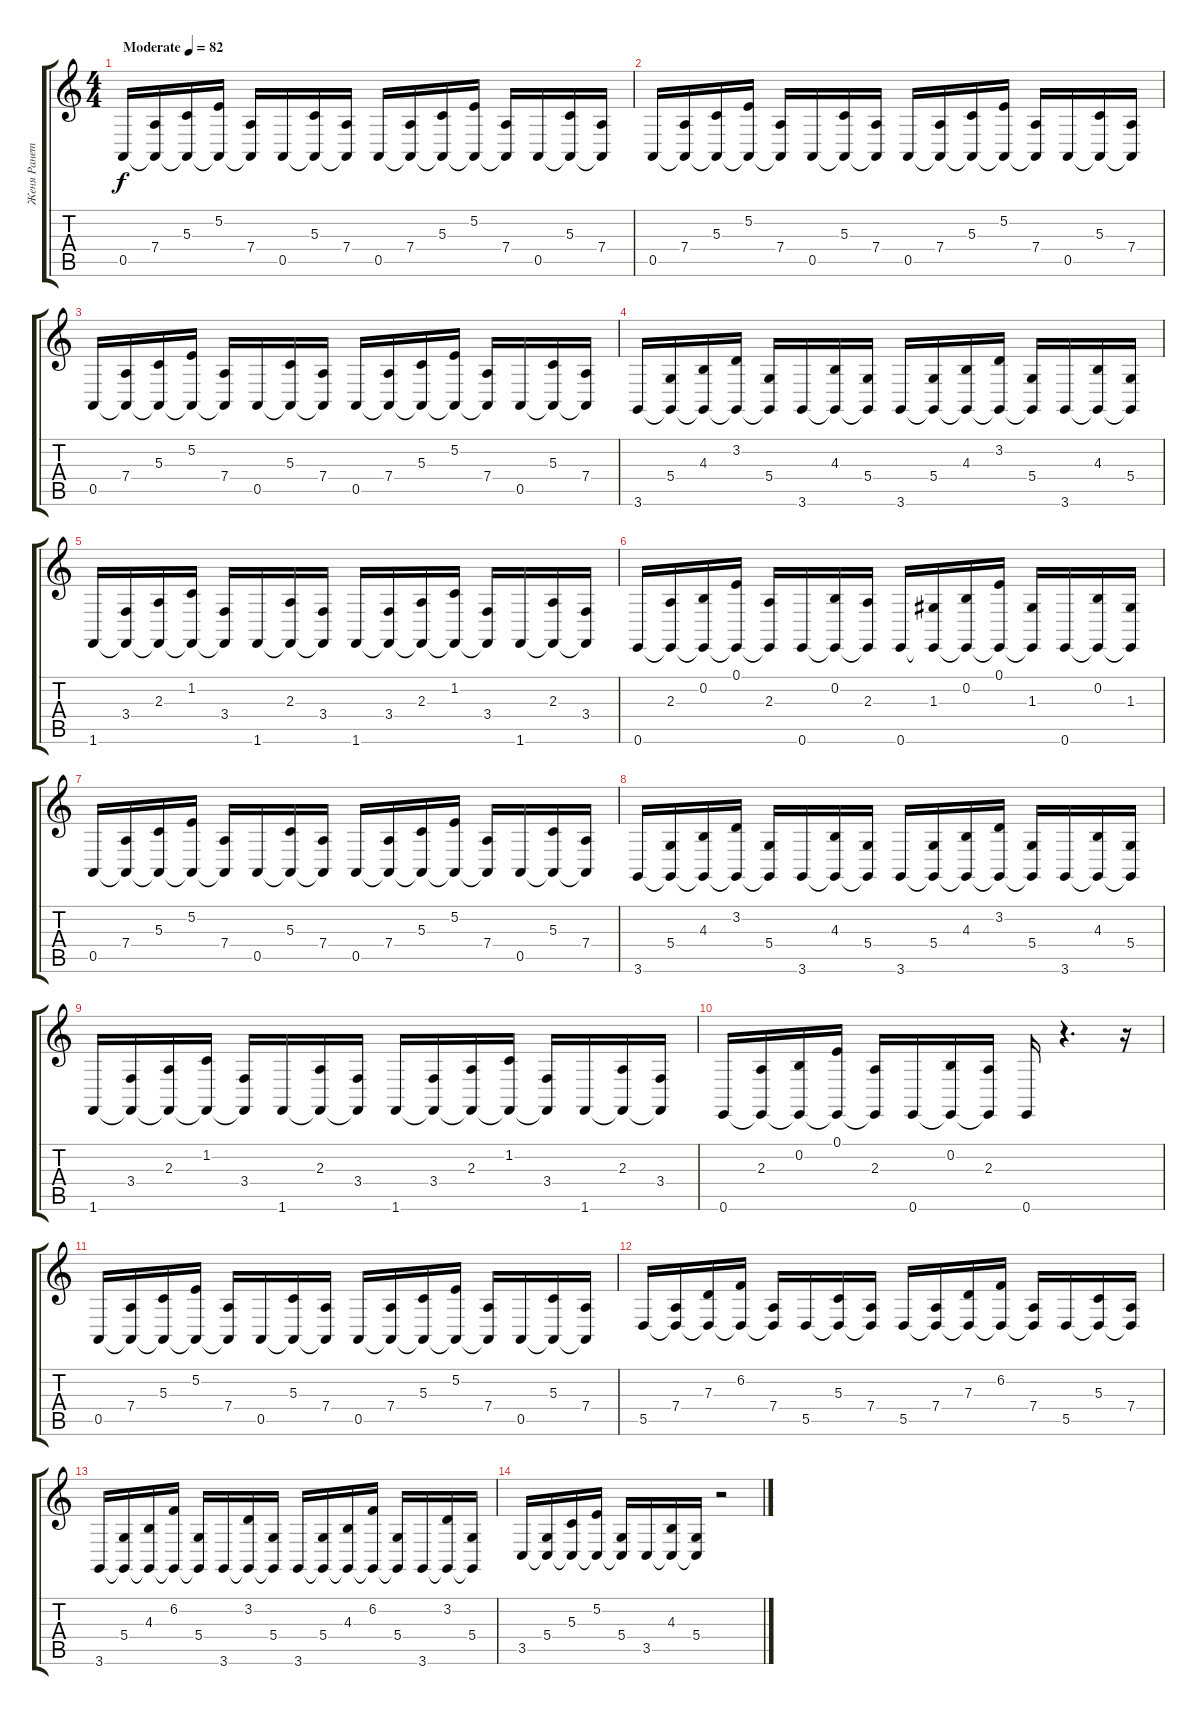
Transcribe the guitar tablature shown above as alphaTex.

\track ("Женя Ранетка" "Женя Ранет") {instrument acousticgrandpiano}
\staff {score tabs}
\tuning (E4 B3 G3 D3 A2 E2) {hide}
\ts (4 4)
\tempo (82 "Moderate")
\clef g2
\ks c
0.5.16{dy f instrument acousticgrandpiano} (7.4 0.5{t}).16 (5.3 0.5{t}).16 (5.2 0.5{t}).16 (7.4 0.5{t}).16 0.5.16 (5.3 0.5{t}).16 (7.4 0.5{t}).16 0.5.16 (7.4 0.5{t}).16 (5.3 0.5{t}).16 (5.2 0.5{t}).16 (7.4 0.5{t}).16 0.5.16 (5.3 0.5{t}).16 (7.4 0.5{t}).16 |
0.5.16 (7.4 0.5{t}).16 (5.3 0.5{t}).16 (5.2 0.5{t}).16 (7.4 0.5{t}).16 0.5.16 (5.3 0.5{t}).16 (7.4 0.5{t}).16 0.5.16 (7.4 0.5{t}).16 (5.3 0.5{t}).16 (5.2 0.5{t}).16 (7.4 0.5{t}).16 0.5.16 (5.3 0.5{t}).16 (7.4 0.5{t}).16 |
0.5.16 (7.4 0.5{t}).16 (5.3 0.5{t}).16 (5.2 0.5{t}).16 (7.4 0.5{t}).16 0.5.16 (5.3 0.5{t}).16 (7.4 0.5{t}).16 0.5.16 (7.4 0.5{t}).16 (5.3 0.5{t}).16 (5.2 0.5{t}).16 (7.4 0.5{t}).16 0.5.16 (5.3 0.5{t}).16 (7.4 0.5{t}).16 |
3.6.16 (5.4 3.6{t}).16 (4.3 3.6{t}).16 (3.2 3.6{t}).16 (5.4 3.6{t}).16 3.6.16 (4.3 3.6{t}).16 (5.4 3.6{t}).16 3.6.16 (5.4 3.6{t}).16 (4.3 3.6{t}).16 (3.2 3.6{t}).16 (5.4 3.6{t}).16 3.6.16 (4.3 3.6{t}).16 (5.4 3.6{t}).16 |
1.6.16 (3.4 1.6{t}).16 (2.3 1.6{t}).16 (1.2 1.6{t}).16 (3.4 1.6{t}).16 1.6.16 (2.3 1.6{t}).16 (3.4 1.6{t}).16 1.6.16 (3.4 1.6{t}).16 (2.3 1.6{t}).16 (1.2 1.6{t}).16 (3.4 1.6{t}).16 1.6.16 (2.3 1.6{t}).16 (3.4 1.6{t}).16 |
0.6.16 (2.3 0.6{t}).16 (0.2 0.6{t}).16 (0.1 0.6{t}).16 (2.3 0.6{t}).16 0.6.16 (0.2 0.6{t}).16 (2.3 0.6{t}).16 0.6.16 (1.3 0.6{t}).16 (0.2 0.6{t}).16 (0.1 0.6{t}).16 (1.3 0.6{t}).16 0.6.16 (0.2 0.6{t}).16 (1.3 0.6{t}).16 |
0.5.16 (7.4 0.5{t}).16 (5.3 0.5{t}).16 (5.2 0.5{t}).16 (7.4 0.5{t}).16 0.5.16 (5.3 0.5{t}).16 (7.4 0.5{t}).16 0.5.16 (7.4 0.5{t}).16 (5.3 0.5{t}).16 (5.2 0.5{t}).16 (7.4 0.5{t}).16 0.5.16 (5.3 0.5{t}).16 (7.4 0.5{t}).16 |
3.6.16 (5.4 3.6{t}).16 (4.3 3.6{t}).16 (3.2 3.6{t}).16 (5.4 3.6{t}).16 3.6.16 (4.3 3.6{t}).16 (5.4 3.6{t}).16 3.6.16 (5.4 3.6{t}).16 (4.3 3.6{t}).16 (3.2 3.6{t}).16 (5.4 3.6{t}).16 3.6.16 (4.3 3.6{t}).16 (5.4 3.6{t}).16 |
1.6.16 (3.4 1.6{t}).16 (2.3 1.6{t}).16 (1.2 1.6{t}).16 (3.4 1.6{t}).16 1.6.16 (2.3 1.6{t}).16 (3.4 1.6{t}).16 1.6.16 (3.4 1.6{t}).16 (2.3 1.6{t}).16 (1.2 1.6{t}).16 (3.4 1.6{t}).16 1.6.16 (2.3 1.6{t}).16 (3.4 1.6{t}).16 |
0.6.16 (2.3 0.6{t}).16 (0.2 0.6{t}).16 (0.1 0.6{t}).16 (2.3 0.6{t}).16 0.6.16 (0.2 0.6{t}).16 (2.3 0.6{t}).16 0.6.16 r.4{d} r.16 |
0.5.16 (7.4 0.5{t}).16 (5.3 0.5{t}).16 (5.2 0.5{t}).16 (7.4 0.5{t}).16 0.5.16 (5.3 0.5{t}).16 (7.4 0.5{t}).16 0.5.16 (7.4 0.5{t}).16 (5.3 0.5{t}).16 (5.2 0.5{t}).16 (7.4 0.5{t}).16 0.5.16 (5.3 0.5{t}).16 (7.4 0.5{t}).16 |
5.5.16 (7.4 5.5{t}).16 (7.3 5.5{t}).16 (6.2 5.5{t}).16 (7.4 5.5{t}).16 5.5.16 (5.3 5.5{t}).16 (7.4 5.5{t}).16 5.5.16 (7.4 5.5{t}).16 (7.3 5.5{t}).16 (6.2 5.5{t}).16 (7.4 5.5{t}).16 5.5.16 (5.3 5.5{t}).16 (7.4 5.5{t}).16 |
3.6.16 (5.4 3.6{t}).16 (4.3 3.6{t}).16 (6.2 3.6{t}).16 (5.4 3.6{t}).16 3.6.16 (3.2 3.6{t}).16 (5.4 3.6{t}).16 3.6.16 (5.4 3.6{t}).16 (4.3 3.6{t}).16 (6.2 3.6{t}).16 (5.4 3.6{t}).16 3.6.16 (3.2 3.6{t}).16 (5.4 3.6{t}).16 |
3.5.16 (5.4 3.5{t}).16 (5.3 3.5{t}).16 (5.2 3.5{t}).16 (5.4 3.5{t}).16 3.5.16 (4.3 3.5{t}).16 (5.4 3.5{t}).16 r.2
